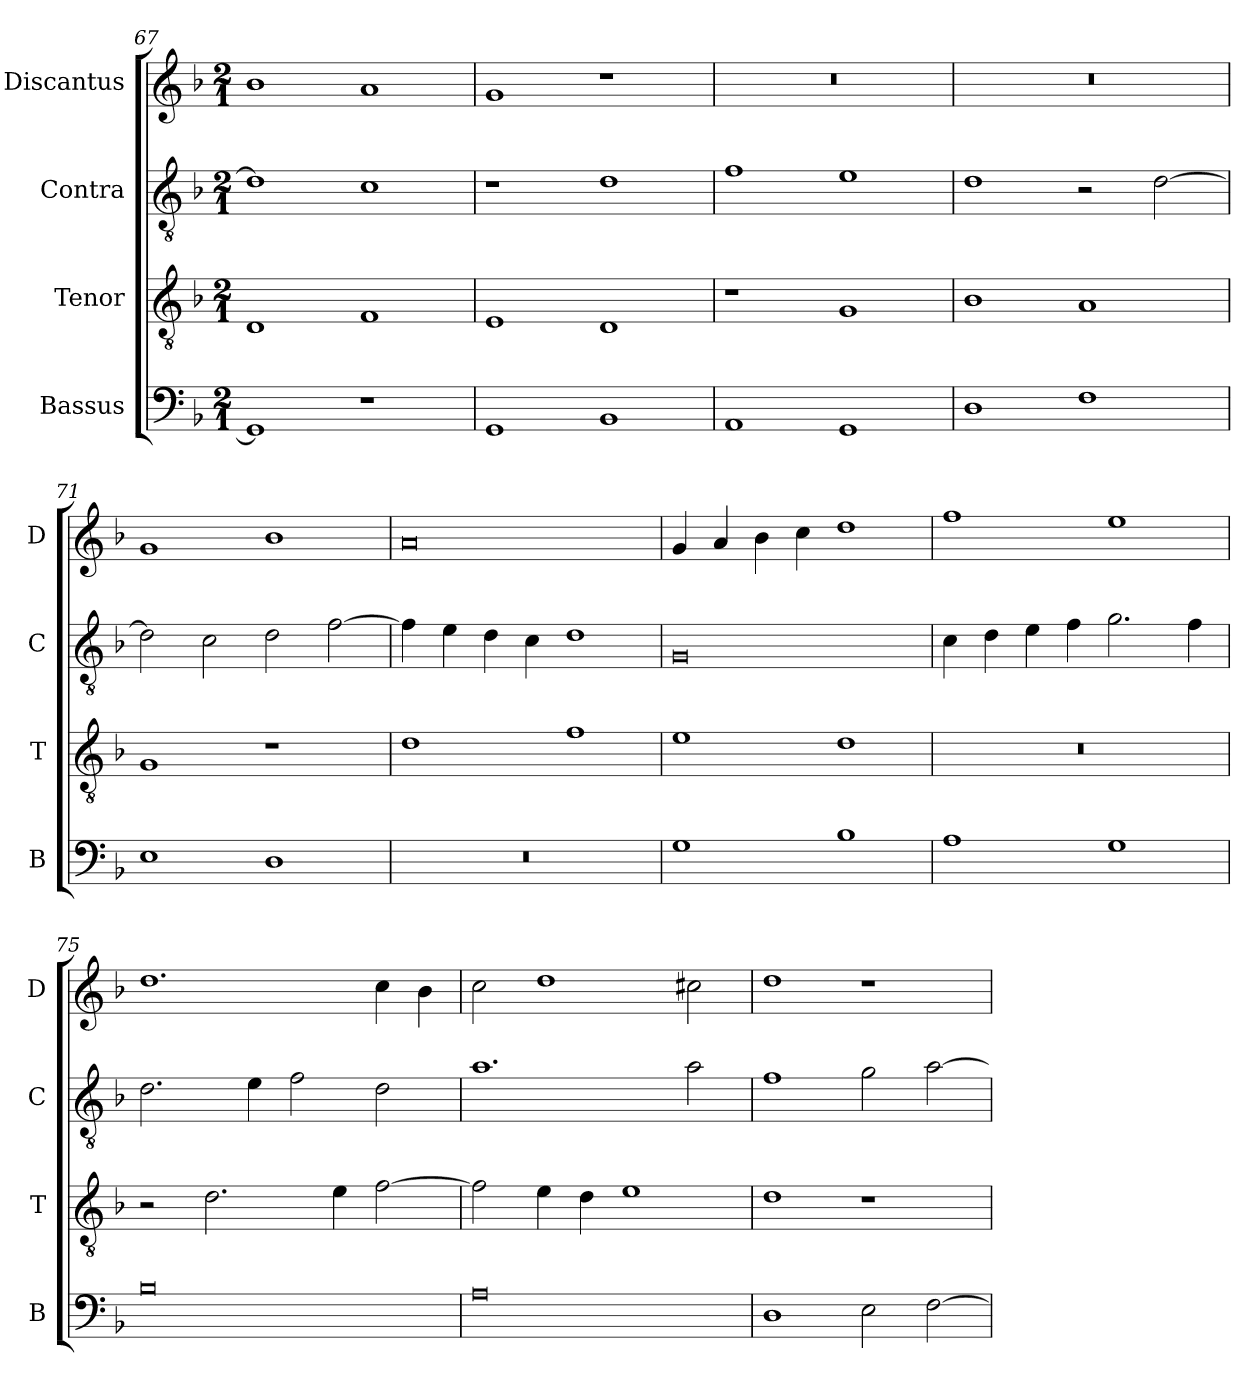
**kern	**kern	**kern	**kern
*part4	*part3	*part2	*part1
*staff4	*staff3	*staff2	*staff1
*I"Bassus	*I"Tenor	*I"Contra	*I"Discantus
*I'B	*I'T	*I'C	*I'D
*clefF4	*clefGv2	*clefGv2	*clefG2
*k[b-]	*k[b-]	*k[b-]	*k[b-]
*M2/1	*M2/1	*M2/1	*M2/1
=67	=67	=67	=67
1GG]	1D	1d]	1b-
1r	1F	1c	1a
=68	=68	=68	=68
1GG	1E	1r	1g
1BB-	1D	1d	1r
=69	=69	=69	=69
1AA	1r	1f	0r
1GG	1G	1e	.
=70	=70	=70	=70
1D	1B-	1d	0r
1F	1A	2r	.
.	.	[2d\	.
=71	=71	=71	=71
1E	1G	2d\]	1g
.	.	2c\	.
1D	1r	2d\	1b-
.	.	[2f\	.
=72	=72	=72	=72
0r	1d	4f\]	0a
.	.	4e\	.
.	.	4d\	.
.	.	4c\	.
.	1f	1d	.
=73	=73	=73	=73
1G	1e	0G	4g/
.	.	.	4a/
.	.	.	4b-\
.	.	.	4cc\
1B-	1d	.	1dd
=74	=74	=74	=74
1A	0r	4c\	1ff
.	.	4d\	.
.	.	4e\	.
.	.	4f\	.
1G	.	2.g\	1ee
.	.	4f\	.
=75	=75	=75	=75
0B-	2r	2.d\	1.dd
.	2.d\	.	.
.	.	4e\	.
.	.	2f\	.
.	4e\	.	.
.	[2f\	2d\	4cc\
.	.	.	4b-\
=76	=76	=76	=76
0A	2f\]	1.a	2cc\
.	4e\	.	1dd
.	4d\	.	.
.	1e	.	.
.	.	2a\	2cc#X\
=77	=77	=77	=77
1D	1d	1f	1dd
2E\	1r	2g\	1r
[2F\	.	[2a\	.
=	=	=	=
*-	*-	*-	*-
